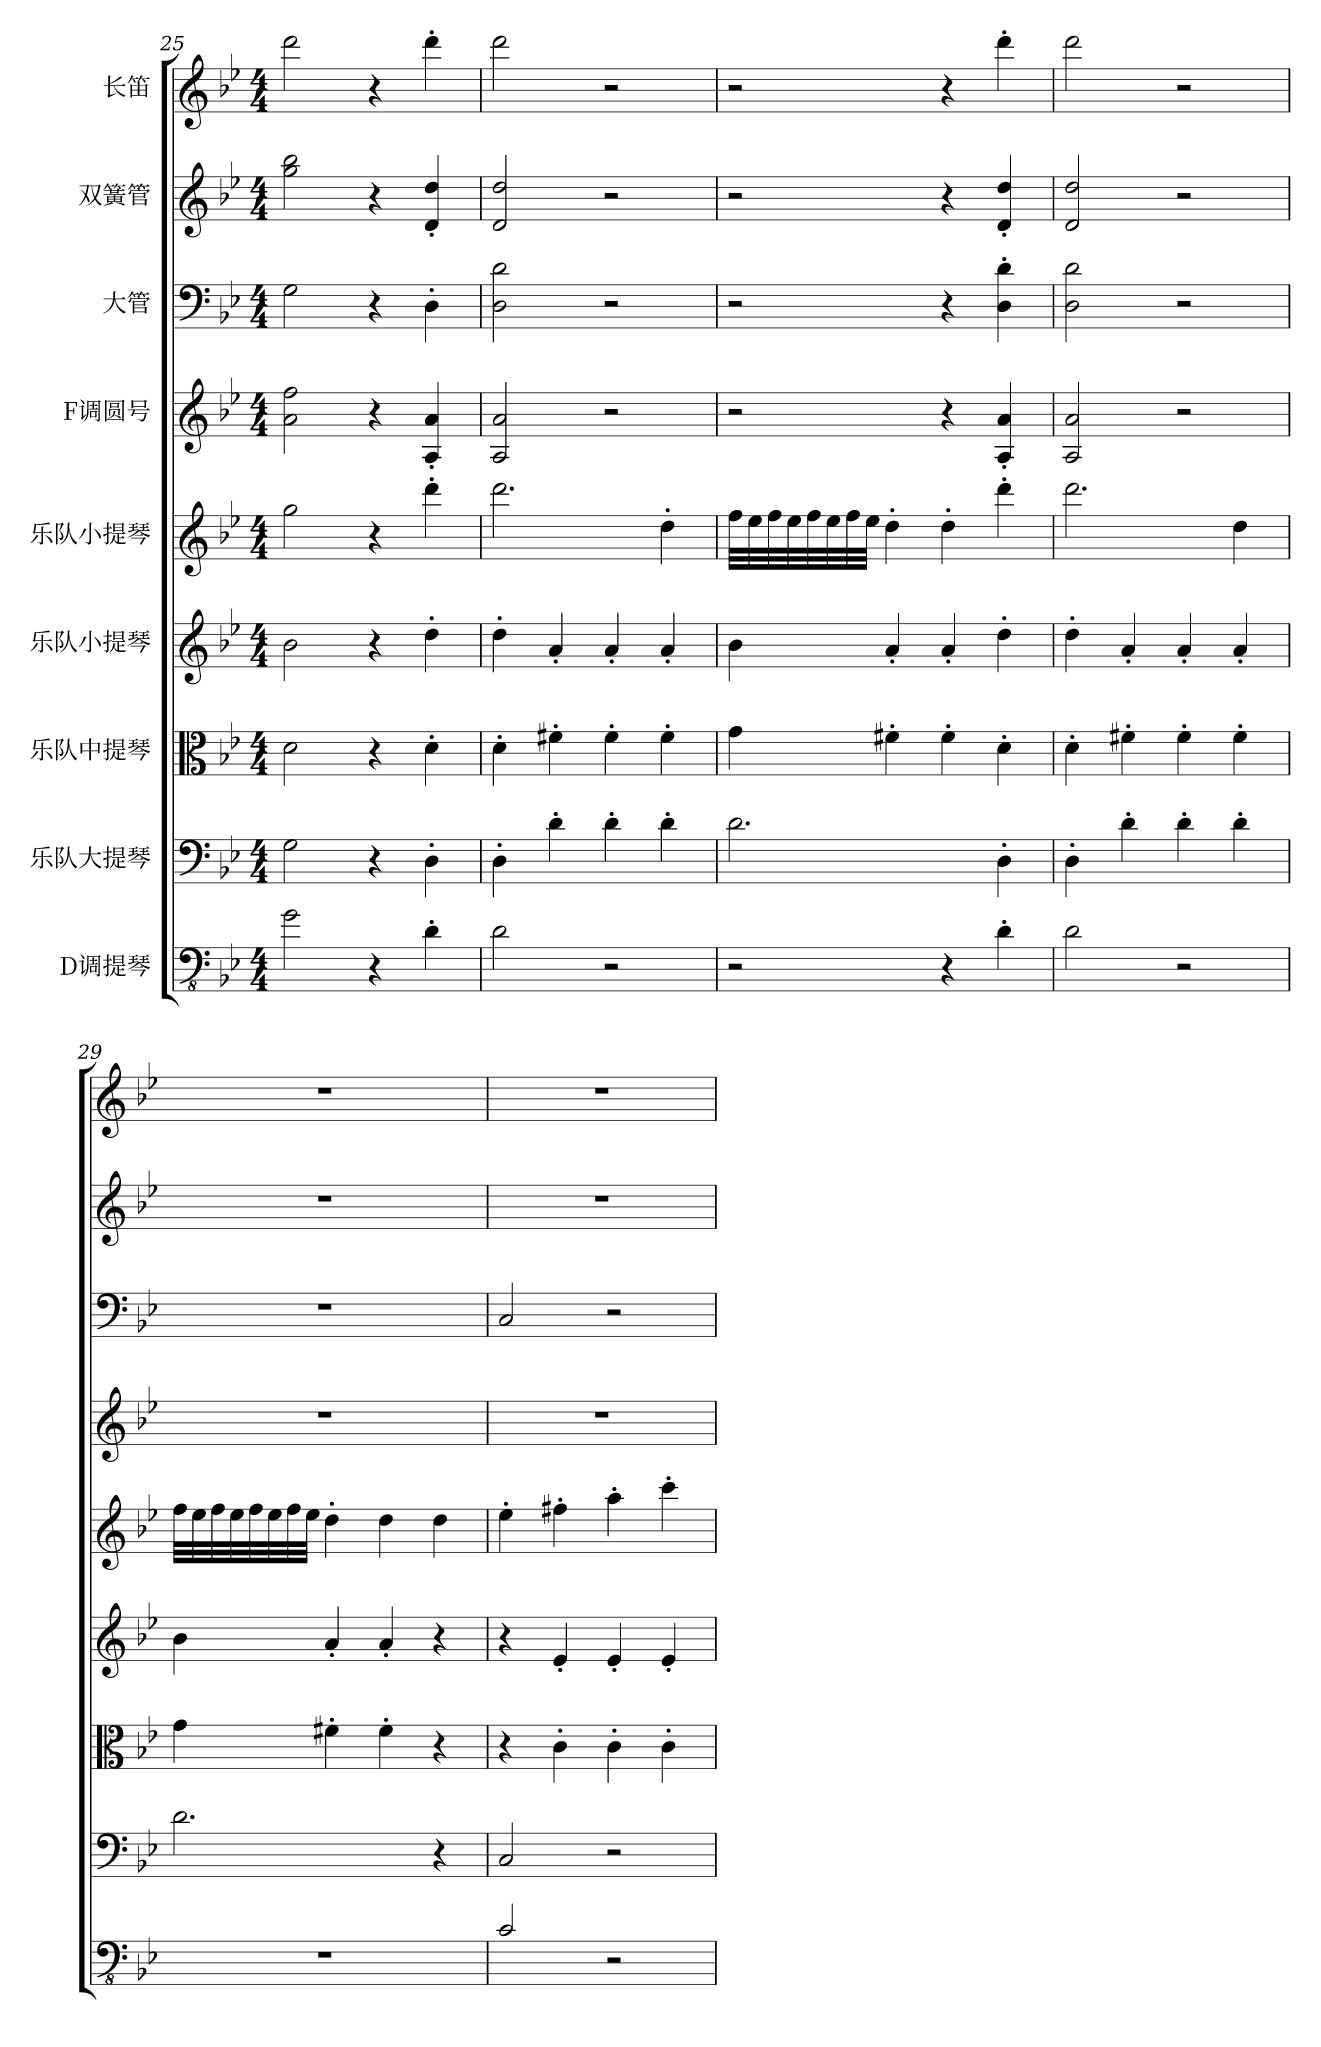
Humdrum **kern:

**kern	**kern	**kern	**kern	**kern	**kern	**kern	**kern	**kern
*part9	*part8	*part7	*part6	*part5	*part4	*part3	*part2	*part1
*staff9	*staff8	*staff7	*staff6	*staff5	*staff4	*staff3	*staff2	*staff1
*I"D调提琴	*I"乐队大提琴	*I"乐队中提琴	*I"乐队小提琴	*I"乐队小提琴	*I"F调圆号	*I"大管	*I"双簧管	*I"长笛
*clefFv4	*clefF4	*clefC3	*clefG2	*clefG2	*clefG2	*clefF4	*clefG2	*clefG2
*ITrd7c12	*	*	*	*	*ITrd4c7	*	*	*
*k[b-e-]	*k[b-e-]	*k[b-e-]	*k[b-e-]	*k[b-e-]	*k[b-e-a-]	*k[b-e-]	*k[b-e-]	*k[b-e-]
*M4/4	*M4/4	*M4/4	*M4/4	*M4/4	*M4/4	*M4/4	*M4/4	*M4/4
=25	=25	=25	=25	=25	=25	=25	=25	=25
2GG\	2G\	2d\	2b-\	2gg\	2d\ 2b-\	2G\	2gg\ 2bb-\	2ddd\
4r	4r	4r	4r	4r	4r	4r	4r	4r
4DD'\	4D'\	4d'\	4dd'\	4ddd'\	4D/' 4d/'	4D'\	4d/' 4dd/'	4ddd'\
=26	=26	=26	=26	=26	=26	=26	=26	=26
2DD\	4D'\	4d'\	4dd'\	2.ddd\	2D/ 2d/	2D\ 2d\	2d/ 2dd/	2ddd\
.	4d'\	4f#X'\	4a'/	.	.	.	.	.
2r	4d'\	4f#'\	4a'/	.	2r	2r	2r	2r
.	4d'\	4f#'\	4a'/	4dd'\	.	.	.	.
!!LO:PB:g=z
=27	=27	=27	=27	=27	=27	=27	=27	=27
2r	2.d\	4g\	4b-\	32ff\LLL	2r	2r	2r	2r
.	.	.	.	32ee-\	.	.	.	.
.	.	.	.	32ff\	.	.	.	.
.	.	.	.	32ee-\	.	.	.	.
.	.	.	.	32ff\	.	.	.	.
.	.	.	.	32ee-\	.	.	.	.
.	.	.	.	32ff\	.	.	.	.
.	.	.	.	32ee-\JJJ	.	.	.	.
.	.	4f#X'\	4a'/	4dd'\	.	.	.	.
4r	.	4f#'\	4a'/	4dd'\	4r	4r	4r	4r
4DD'\	4D'\	4d'\	4dd'\	4ddd'\	4D/' 4d/'	4D\' 4d\'	4d/' 4dd/'	4ddd'\
=28	=28	=28	=28	=28	=28	=28	=28	=28
2DD\	4D'\	4d'\	4dd'\	2.ddd\	2D/ 2d/	2D\ 2d\	2d/ 2dd/	2ddd\
.	4d'\	4f#X'\	4a'/	.	.	.	.	.
2r	4d'\	4f#'\	4a'/	.	2r	2r	2r	2r
.	4d'\	4f#'\	4a'/	4dd\	.	.	.	.
=29	=29	=29	=29	=29	=29	=29	=29	=29
1r	2.d\	4g\	4b-\	32ff\LLL	1r	1r	1r	1r
.	.	.	.	32ee-\	.	.	.	.
.	.	.	.	32ff\	.	.	.	.
.	.	.	.	32ee-\	.	.	.	.
.	.	.	.	32ff\	.	.	.	.
.	.	.	.	32ee-\	.	.	.	.
.	.	.	.	32ff\	.	.	.	.
.	.	.	.	32ee-\JJJ	.	.	.	.
.	.	4f#X'\	4a'/	4dd'\	.	.	.	.
.	.	4f#'\	4a'/	4dd\	.	.	.	.
.	4r	4r	4r	4dd\	.	.	.	.
=30	=30	=30	=30	=30	=30	=30	=30	=30
2CC/	2C/	4r	4r	4ee-'\	1r	2C/	1r	1r
.	.	4c'\	4e-'/	4ff#X'\	.	.	.	.
2r	2r	4c'\	4e-'/	4aa'\	.	2r	.	.
.	.	4c'\	4e-'/	4ccc'\	.	.	.	.
=	=	=	=	=	=	=	=	=
*-	*-	*-	*-	*-	*-	*-	*-	*-
